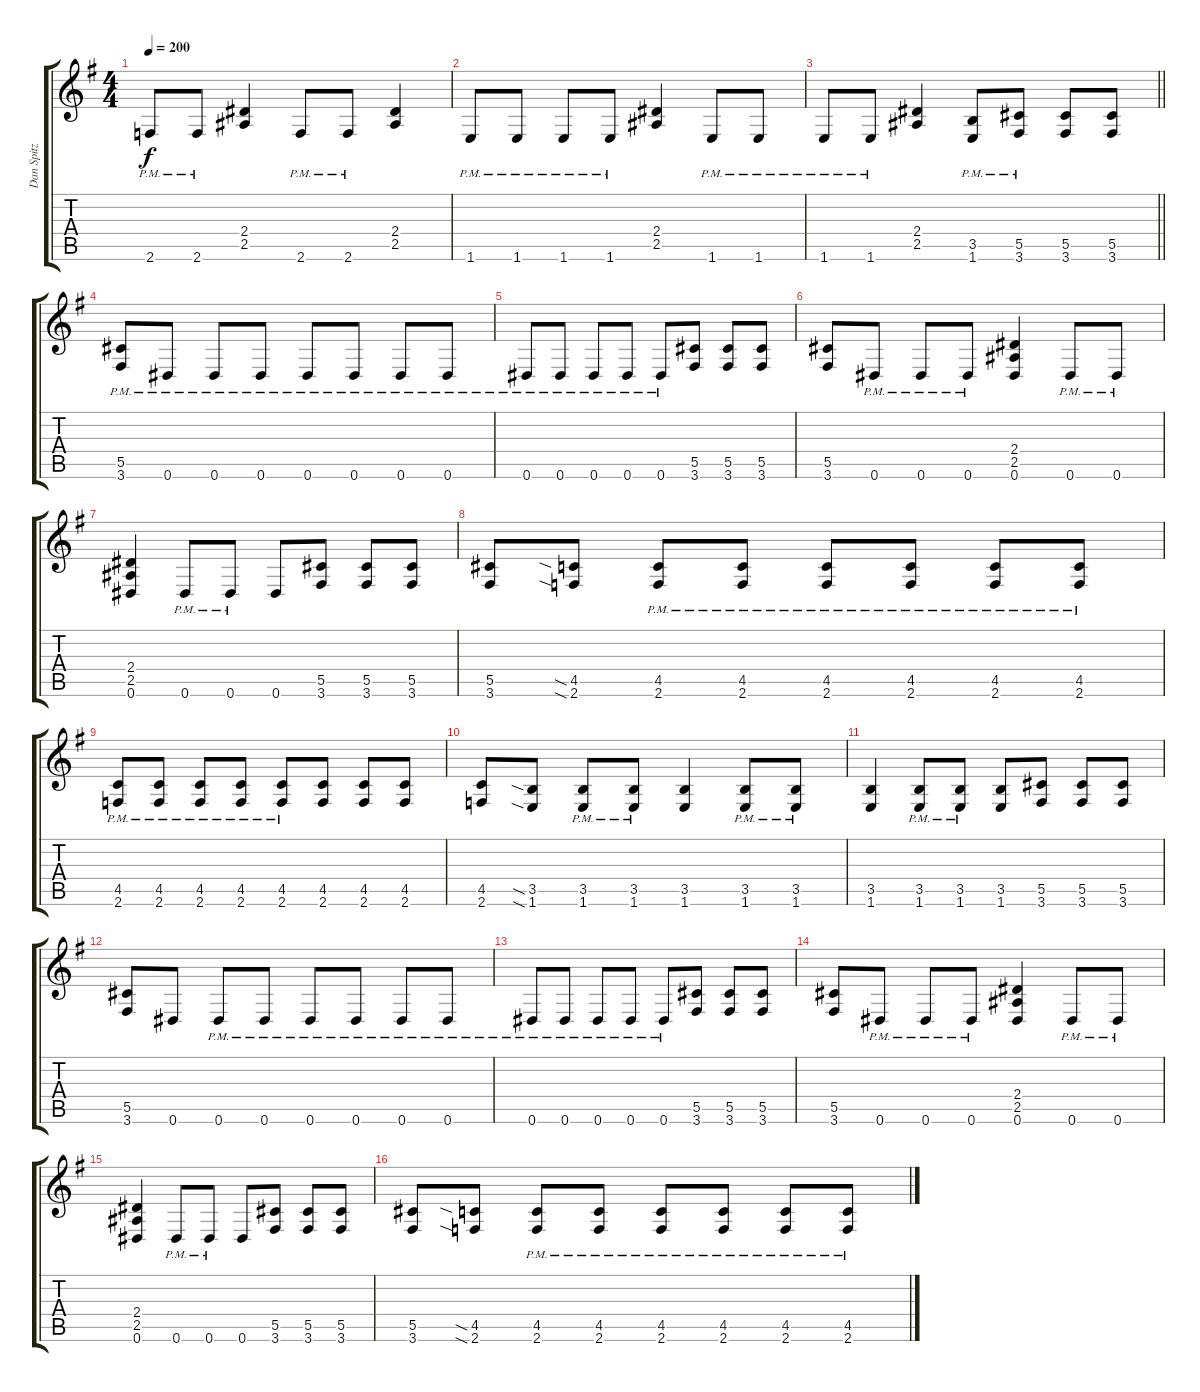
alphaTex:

\track ("Dan Spitz" "Dan Spitz") {instrument distortionguitar}
\staff {score tabs}
\tuning (Eb4 Bb3 Gb3 Db3 Ab2 Eb2) {hide}
\ts (4 4)
\tempo 200
\clef g2
\ks g
2.6{pm}.8{dy f} 2.6{pm}.8 (2.4 2.5).4 2.6{pm}.8 2.6{pm}.8 (2.4 2.5).4 |
1.6{pm}.8 1.6{pm}.8 1.6{pm}.8 1.6{pm}.8 (2.4 2.5).4 1.6{pm}.8 1.6{pm}.8 |
\barLineRight lightlight
1.6{pm}.8 1.6{pm}.8 (2.4 2.5).4 (3.5{pm} 1.6{pm}).8 (5.5{pm} 3.6{pm}).8 (5.5 3.6).8 (5.5 3.6).8 |
(5.5{pm} 3.6{pm}).8 0.6{pm}.8 0.6{pm}.8 0.6{pm}.8 0.6{pm}.8 0.6{pm}.8 0.6{pm}.8 0.6{pm}.8 |
0.6{pm}.8 0.6{pm}.8 0.6{pm}.8 0.6{pm}.8 0.6{pm}.8 (5.5 3.6).8 (5.5 3.6).8 (5.5 3.6).8 |
(5.5 3.6).8 0.6{pm}.8 0.6{pm}.8 0.6{pm}.8 (2.4 2.5 0.6).4 0.6{pm}.8 0.6{pm}.8 |
(2.4 2.5 0.6).4 0.6{pm}.8 0.6{pm}.8 0.6.8 (5.5 3.6).8 (5.5 3.6).8 (5.5 3.6).8 |
(5.5 3.6).8 (4.5{sia} 2.6{sia}).8 (4.5{pm} 2.6{pm}).8 (4.5{pm} 2.6{pm}).8 (4.5{pm} 2.6{pm}).8 (4.5{pm} 2.6{pm}).8 (4.5{pm} 2.6{pm}).8 (4.5{pm} 2.6{pm}).8 |
(4.5{pm} 2.6{pm}).8 (4.5{pm} 2.6{pm}).8 (4.5{pm} 2.6{pm}).8 (4.5{pm} 2.6{pm}).8 (4.5{pm} 2.6{pm}).8 (4.5 2.6).8 (4.5 2.6).8 (4.5 2.6).8 |
(4.5 2.6).8 (3.5{sia} 1.6{sia}).8 (3.5{pm} 1.6{pm}).8 (3.5{pm} 1.6{pm}).8 (3.5 1.6).4 (3.5{pm} 1.6{pm}).8 (3.5{pm} 1.6{pm}).8 |
(3.5 1.6).4 (3.5{pm} 1.6{pm}).8 (3.5{pm} 1.6{pm}).8 (3.5 1.6).8 (5.5 3.6).8 (5.5 3.6).8 (5.5 3.6).8 |
(5.5 3.6).8 0.6.8 0.6{pm}.8 0.6{pm}.8 0.6{pm}.8 0.6{pm}.8 0.6{pm}.8 0.6{pm}.8 |
0.6{pm}.8 0.6{pm}.8 0.6{pm}.8 0.6{pm}.8 0.6{pm}.8 (5.5 3.6).8 (5.5 3.6).8 (5.5 3.6).8 |
(5.5 3.6).8 0.6{pm}.8 0.6{pm}.8 0.6{pm}.8 (2.4 2.5 0.6).4 0.6{pm}.8 0.6{pm}.8 |
(2.4 2.5 0.6).4 0.6{pm}.8 0.6{pm}.8 0.6.8 (5.5 3.6).8 (5.5 3.6).8 (5.5 3.6).8 |
(5.5 3.6).8 (4.5{sia} 2.6{sia}).8 (4.5{pm} 2.6{pm}).8 (4.5{pm} 2.6{pm}).8 (4.5{pm} 2.6{pm}).8 (4.5{pm} 2.6{pm}).8 (4.5{pm} 2.6{pm}).8 (4.5{pm} 2.6{pm}).8
